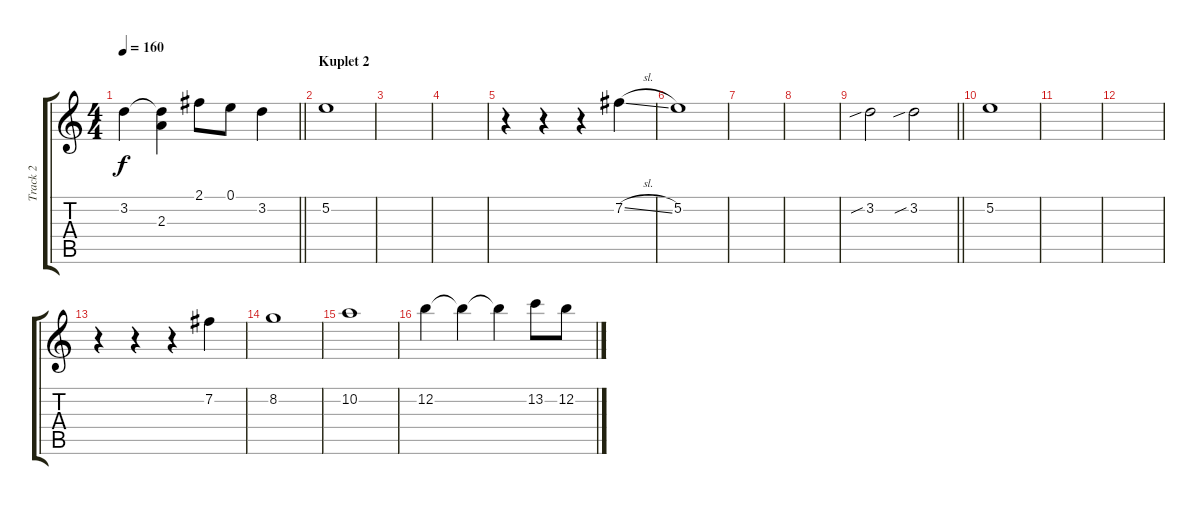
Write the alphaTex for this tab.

\track ("Track 2" "Track 2") {instrument acousticguitarsteel}
\staff {score tabs}
\tuning (E4 B3 G3 D3 A2 E2) {hide}
\ts (4 4)
\tempo 160
\clef g2
\barLineRight lightlight
\ks c
3.2.4{dy f} (3.2{t} 2.3).4 2.1.8 0.1.8 3.2.4 |
\section ("" "Kuplet 2")
5.2.1 |
|
|
r.4 r.4 r.4 7.2{sl}.4 |
5.2.1 |
|
|
\barLineRight lightlight
3.2{sib}.2 3.2{sib}.2 |
5.2.1 |
|
|
r.4 r.4 r.4 7.2.4 |
8.2.1 |
10.2.1 |
12.2.4 12.2{t}.4 12.2{t}.4 13.2.8 12.2.8
